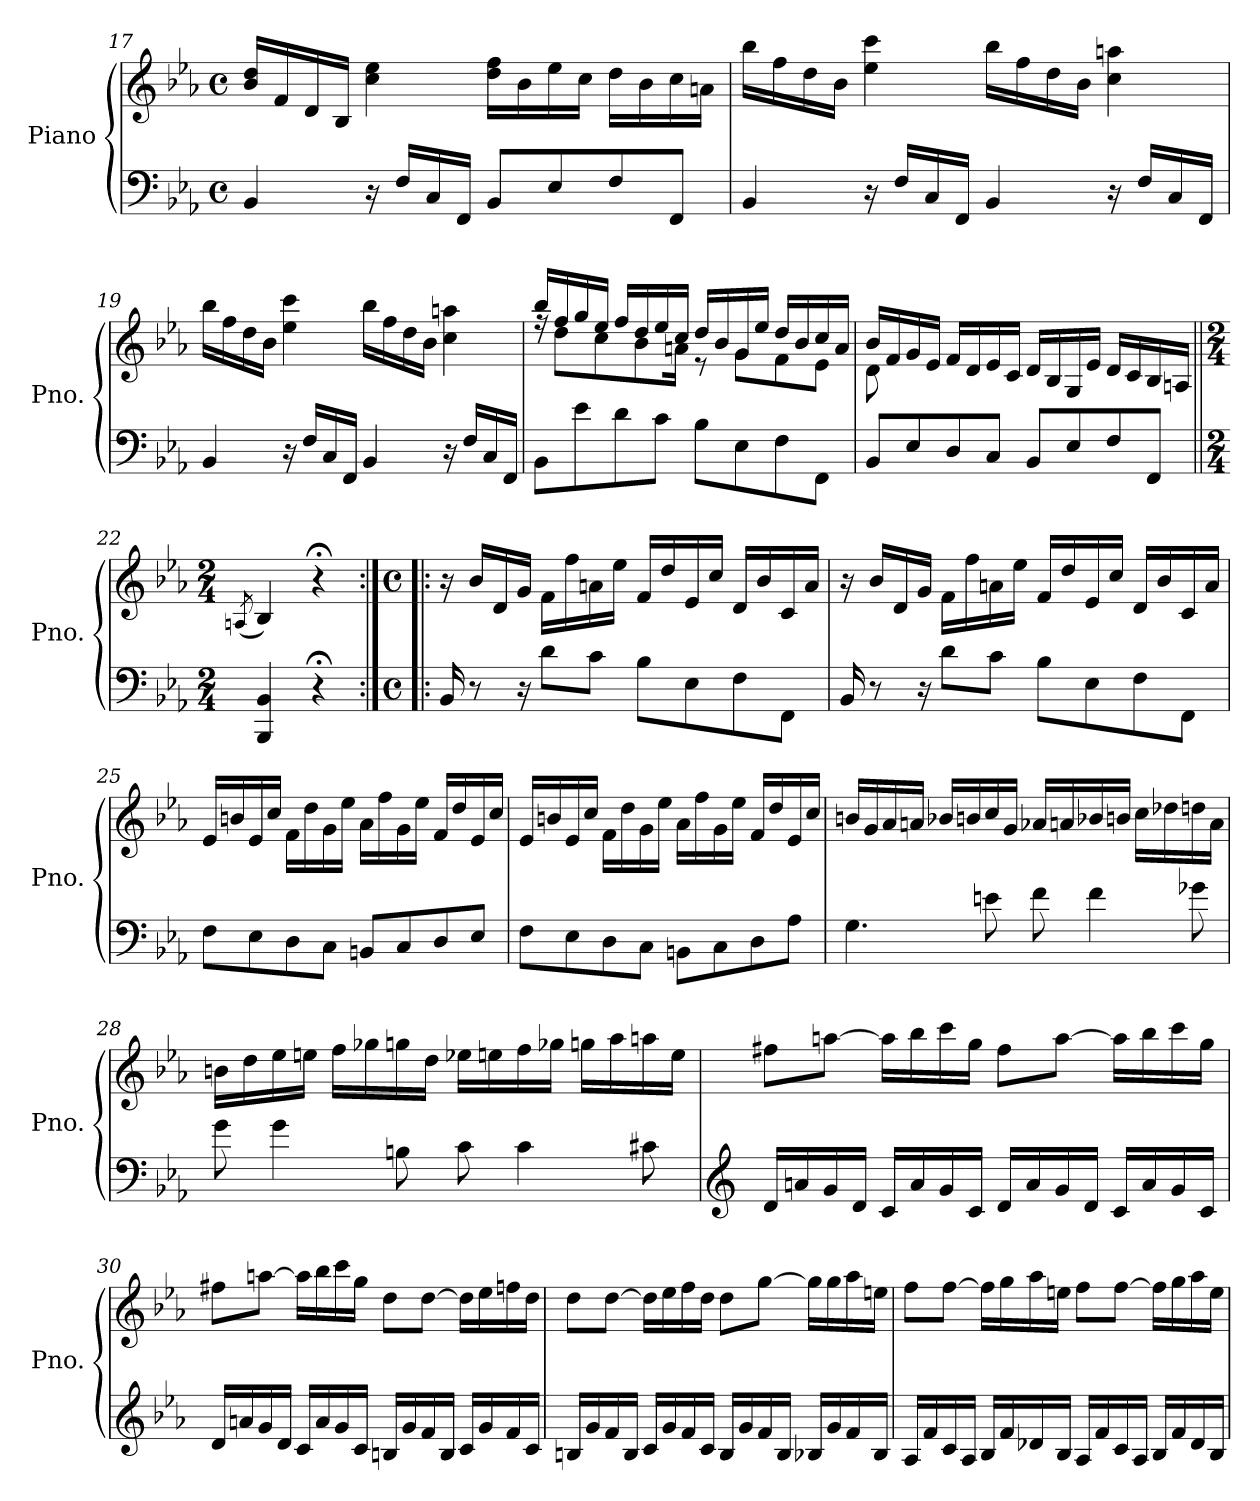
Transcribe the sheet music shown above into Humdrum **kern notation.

**kern	**kern
*part1	*part1
*staff2	*staff1
*I"Piano	*
*I'Pno.	*
*clefF4	*clefG2
*k[b-e-a-]	*k[b-e-a-]
*M4/4	*M4/4
*met(c)	*met(c)
=17	=17
4BB-/	16b-/ 16dd/LL
.	16f/
.	16d/
.	16B-/JJ
16r	4cc\ 4ee-\
16F/LL	.
16C/	.
16FF/JJ	.
8BB-/L	16dd\ 16ff\LL
.	16b-\
8E-/	16ee-\
.	16cc\JJ
8F/	16dd\LL
.	16b-\
8FF/J	16cc\
.	16an\JJ
!!LO:LB:g=z
=18	=18
4BB-/	16bb-\LL
.	16ff\
.	16dd\
.	16b-\JJ
16r	4ee-\ 4ccc\
16F/LL	.
16C/	.
16FF/JJ	.
4BB-/	16bb-\LL
.	16ff\
.	16dd\
.	16b-\JJ
16r	4cc\ 4aan\
16F/LL	.
16C/	.
16FF/JJ	.
=19	=19
4BB-/	16bb-\LL
.	16ff\
.	16dd\
.	16b-\JJ
16r	4ee-\ 4ccc\
16F/LL	.
16C/	.
16FF/JJ	.
4BB-/	16bb-\LL
.	16ff\
.	16dd\
.	16b-\JJ
16r	4cc\ 4aan\
16F/LL	.
16C/	.
16FF/JJ	.
!!LO:LB:g=z
=20	=20
*	*^
8BB-\L	16bb-/LL	16rff
.	16ff/	8dd\L
8e-\	16gg/	.
.	16ee-/JJ	8cc\
8d\	16ff/LL	.
.	16dd/	8b-\
8c\J	16ee-/	.
.	16cc/JJ	16an\Jk
8B-\L	16dd/LL	8r
.	16b-/	.
8E-\	16g/	8g\L
.	16ee-/JJ	.
8F\	16dd/LL	8f\
.	16b-/	.
8FF\J	16cc/	8e-\J
.	16a/JJ	.
=21	=21	=21
8BB-/L	16b-/LL	8d\
.	16f/	.
8E-/	16g/	2..ryy
.	16e-/JJ	.
8D/	16f/LL	.
.	16d/	.
8C/J	16e-/	.
.	16c/JJ	.
8BB-/L	16d/LL	.
.	16B-/	.
8E-/	16G/	.
.	16e-/JJ	.
8F/	16d/LL	.
.	16c/	.
8FF/J	16B-/	.
.	16An/JJ	.
*	*v	*v
=22||	=22||
*M2/4	*M2/4
.	(<8qAn/
4BBB-/ 4BB-/	4B-/)
4r;<	4r;<
!!LO:LB:g=z
=23:|!|:	=23:|!|:
*M4/4	*M4/4
*met(c)	*met(c)
16BB-/	16r
8r	16b-/LL
.	16d/
16r	16g/JJ
8d\L	16f\LL
.	16ff\
8c\J	16an\
.	16ee-\JJ
8B-\L	16f/LL
.	16dd/
8E-\	16e-/
.	16cc/JJ
8F\	16d/LL
.	16b-/
8FF\J	16c/
.	16a/JJ
=24	=24
16BB-/	16r
8r	16b-/LL
.	16d/
16r	16g/JJ
8d\L	16f\LL
.	16ff\
8c\J	16an\
.	16ee-\JJ
8B-\L	16f/LL
.	16dd/
8E-\	16e-/
.	16cc/JJ
8F\	16d/LL
.	16b-/
8FF\J	16c/
.	16a/JJ
=25	=25
8F\L	16e-/LL
.	16bn/
8E-\	16e-/
.	16cc/JJ
8D\	16f\LL
.	16dd\
8C\J	16g\
.	16ee-\JJ
8BBn/L	16a-\LL
.	16ff\
8C/	16g\
.	16ee-\JJ
8D/	16f/LL
.	16dd/
8E-/J	16e-/
.	16cc/JJ
!!LO:PB:g=z
=26	=26
8F\L	16e-/LL
.	16bn/
8E-\	16e-/
.	16cc/JJ
8D\	16f\LL
.	16dd\
8C\J	16g\
.	16ee-\JJ
8BBn\L	16a-\LL
.	16ff\
8C\	16g\
.	16ee-\JJ
8D\	16f/LL
.	16dd/
8A-\J	16e-/
.	16cc/JJ
=27	=27
4.G\	16bn/LL
.	16g/
.	16a-/
.	16an/JJ
.	16b-X/LL
.	16bn/
8en\	16cc/
.	16g/JJ
8f\	16a-X/LL
.	16an/
4f\	16b-X/
.	16bn/JJ
.	16cc\LL
.	16dd-X\
8g-X\	16ddn\
.	16a\JJ
!!LO:LB:g=z
=28	=28
8g\	16bn\LL
.	16dd\
4g\	16ee-\
.	16een\JJ
.	16ff\LL
.	16gg-X\
8Bn\	16ggn\
.	16dd\JJ
8c\	16ee-X\LL
.	16een\
4c\	16ff\
.	16gg-X\JJ
.	16ggn\LL
.	16aa-\
8c#X\	16aan\
.	16ee\JJ
=29	=29
*clefG2	*
16d/LL	8ff#X\L
16an/	.
16g/	[8aan\J
16d/JJ	.
16c/LL	16aa\LL]
16a/	16bb-\
16g/	16ccc\
16c/JJ	16gg\JJ
16d/LL	8ff#\L
16a/	.
16g/	[8aa\J
16d/JJ	.
16c/LL	16aa\LL]
16a/	16bb-\
16g/	16ccc\
16c/JJ	16gg\JJ
!!LO:LB:g=z
=30	=30
16d/LL	8ff#X\L
16an/	.
16g/	[8aan\J
16d/JJ	.
16c/LL	16aa\LL]
16a/	16bb-\
16g/	16ccc\
16c/JJ	16gg\JJ
16Bn/LL	8dd\L
16g/	.
16f/	[8dd\J
16B/JJ	.
16c/LL	16dd\LL]
16g/	16ee-\
16f/	16ffn\
16c/JJ	16dd\JJ
=31	=31
16Bn/LL	8dd\L
16g/	.
16f/	[8dd\J
16B/JJ	.
16c/LL	16dd\LL]
16g/	16ee-\
16f/	16ff\
16c/JJ	16dd\JJ
16B/LL	8dd\L
16g/	.
16f/	[8gg\J
16B/JJ	.
16B-X/LL	16gg\LL]
16g/	16gg\
16f/	16aa-\
16B-/JJ	16een\JJ
!!LO:LB:g=z
=32	=32
16A-/LL	8ff\L
16f/	.
16c/	[8ff\J
16A-/JJ	.
16B-/LL	16ff\LL]
16f/	16gg\
16d-X/	16aa-\
16B-/JJ	16een\JJ
16A-/LL	8ff\L
16f/	.
16c/	[8ff\J
16A-/JJ	.
16B-/LL	16ff\LL]
16f/	16gg\
16d-/	16aa-\
16B-/JJ	16ee\JJ
=	=
*-	*-
